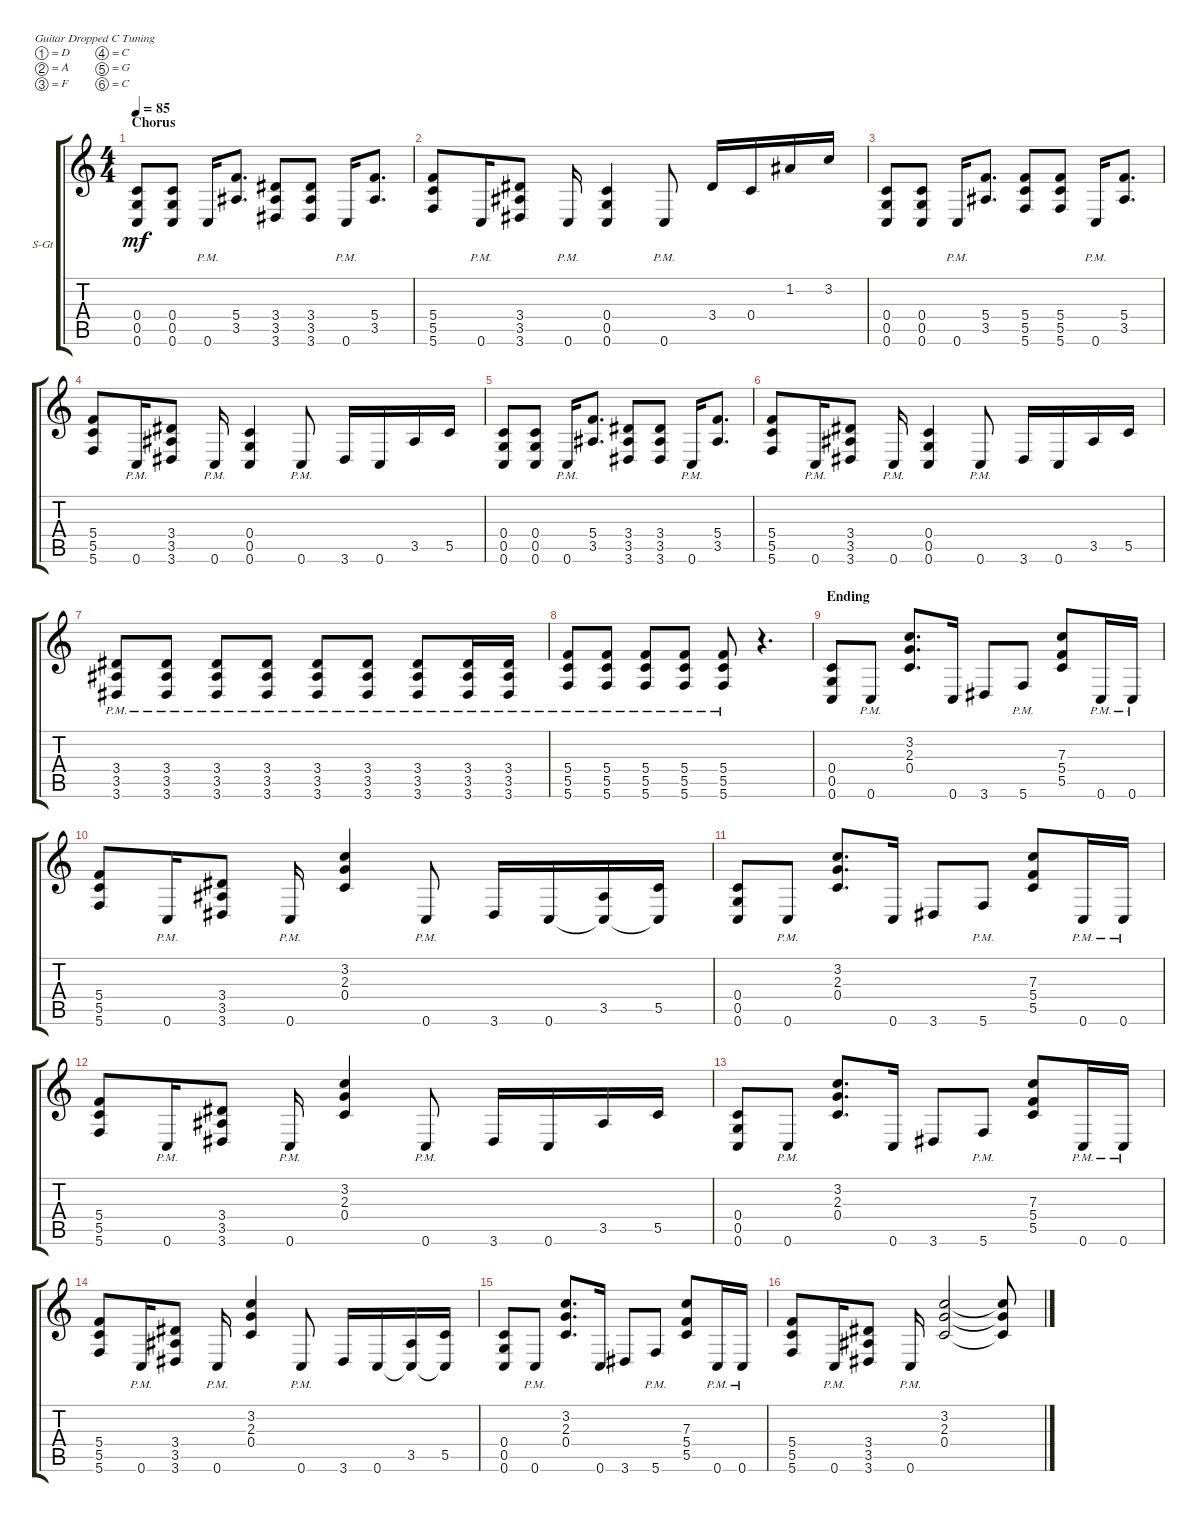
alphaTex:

\bracketExtendMode groupsimilarinstruments
\firstSystemTrackNameOrientation horizontal
\otherSystemsTrackNameOrientation horizontal
\track ("Steel Guitar" "S-Gt") {instrument acousticguitarsteel}
\staff {score tabs}
\tuning (D4 A3 F3 C3 G2 C2)
\ts (4 4)
\section ("" "Chorus")
\tempo 85
\clef g2
\ks c
(0.6 0.5 0.4).8{dy mf} (0.6 0.5 0.4).8 0.6{pm}.16 (3.5 5.4).8{d} (3.6 3.5 3.4).8 (3.6 3.5 3.4).8 0.6{pm}.16 (3.5 5.4).8{d} |
(5.6 5.5 5.4).8 0.6{pm}.16 (3.6 3.5 3.4).8 0.6{pm}.16 (0.4 0.6 0.5).4 0.6{pm}.8 3.4.16 0.4.16 1.2.16 3.2.16 |
(0.6 0.5 0.4).8 (0.6 0.5 0.4).8 0.6{pm}.16 (3.5 5.4).8{d} (5.6 5.5 5.4).8 (5.6 5.5 5.4).8 0.6{pm}.16 (3.5 5.4).8{d} |
(5.6 5.5 5.4).8 0.6{pm}.16 (3.6 3.5 3.4).8 0.6{pm}.16 (0.4 0.6 0.5).4 0.6{pm}.8 3.6.16 0.6.16 3.5.16 5.5.16 |
(0.6 0.5 0.4).8 (0.6 0.5 0.4).8 0.6{pm}.16 (3.5 5.4).8{d} (3.6 3.5 3.4).8 (3.6 3.5 3.4).8 0.6{pm}.16 (3.5 5.4).8{d} |
(5.6 5.5 5.4).8 0.6{pm}.16 (3.6 3.5 3.4).8 0.6{pm}.16 (0.4 0.6 0.5).4 0.6{pm}.8 3.6.16 0.6.16 3.5.16 5.5.16 |
(3.6{pm} 3.5{pm} 3.4{pm}).8 (3.6{pm} 3.5{pm} 3.4{pm}).8 (3.6{pm} 3.5{pm} 3.4{pm}).8 (3.6{pm} 3.5{pm} 3.4{pm}).8 (3.6{pm} 3.5{pm} 3.4{pm}).8 (3.6{pm} 3.5{pm} 3.4{pm}).8 (3.6{pm} 3.5{pm} 3.4{pm}).8 (3.6{pm} 3.5{pm} 3.4{pm}).16 (3.6{pm} 3.5{pm} 3.4{pm}).16 |
(5.6{pm} 5.5{pm} 5.4{pm}).8 (5.6{pm} 5.5{pm} 5.4{pm}).8 (5.6{pm} 5.5{pm} 5.4{pm}).8 (5.6{pm} 5.5{pm} 5.4{pm}).8 (5.6{pm} 5.5{pm} 5.4{pm}).8 r.4{d} |
\section ("" "Ending")
(0.6 0.5 0.4).8 0.6{pm}.8 (3.2 2.3 0.4).8{d} 0.6.16 3.6.8 5.6{pm}.8 (7.3 5.4 5.5).8 0.6{pm}.16 0.6{pm}.16 |
(5.6 5.5 5.4).8 0.6{pm}.16 (3.6 3.5 3.4).8 0.6{pm}.16 (0.4 2.3 3.2).4 0.6{pm}.8 3.6.16 0.6.16 (3.5 0.6{t}).16 (5.5 0.6{t}).16 |
(0.6 0.5 0.4).8 0.6{pm}.8 (3.2 2.3 0.4).8{d} 0.6.16 3.6.8 5.6{pm}.8 (7.3 5.4 5.5).8 0.6{pm}.16 0.6{pm}.16 |
(5.6 5.5 5.4).8 0.6{pm}.16 (3.6 3.5 3.4).8 0.6{pm}.16 (0.4 2.3 3.2).4 0.6{pm}.8 3.6.16 0.6.16 3.5.16 5.5.16 |
(0.6 0.5 0.4).8 0.6{pm}.8 (3.2 2.3 0.4).8{d} 0.6.16 3.6.8 5.6{pm}.8 (7.3 5.4 5.5).8 0.6{pm}.16 0.6{pm}.16 |
(5.6 5.5 5.4).8 0.6{pm}.16 (3.6 3.5 3.4).8 0.6{pm}.16 (0.4 2.3 3.2).4 0.6{pm}.8 3.6.16 0.6.16 (3.5 0.6{t}).16 (5.5 0.6{t}).16 |
(0.6 0.5 0.4).8 0.6{pm}.8 (3.2 2.3 0.4).8{d} 0.6.16 3.6.8 5.6{pm}.8 (7.3 5.4 5.5).8 0.6{pm}.16 0.6{pm}.16 |
(5.6 5.5 5.4).8 0.6{pm}.16 (3.6 3.5 3.4).8 0.6{pm}.16 (0.4 2.3 3.2).2 (0.4{t} 2.3{t} 3.2{t}).8
